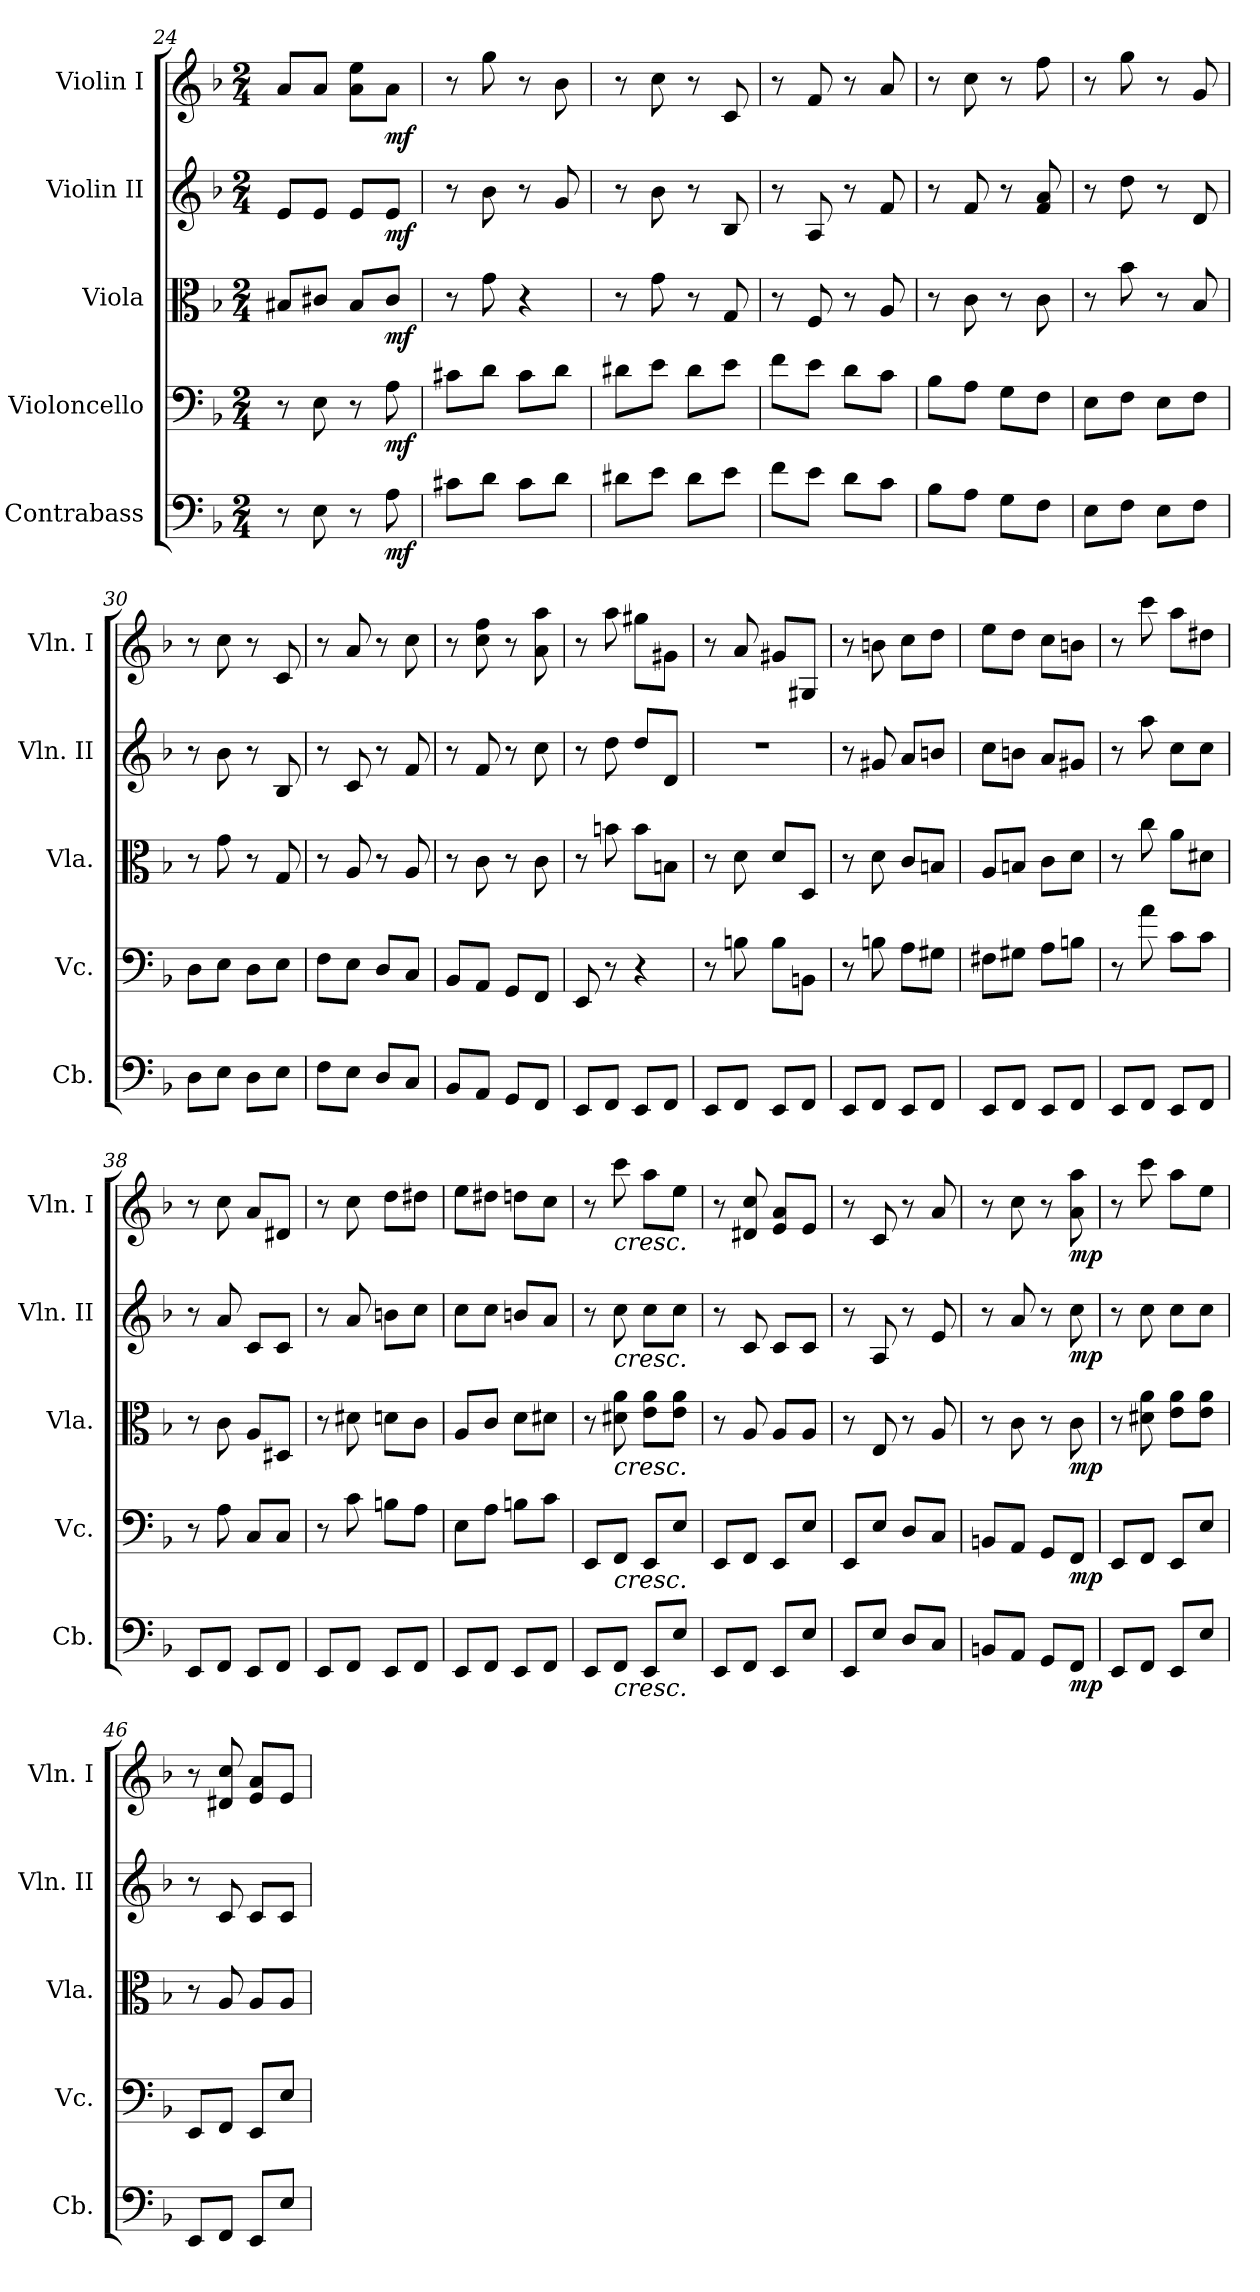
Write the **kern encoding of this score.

**kern	**dynam	**kern	**dynam	**kern	**dynam	**kern	**dynam	**kern	**dynam
*part5	*part5	*part4	*part4	*part3	*part3	*part2	*part2	*part1	*part1
*staff5	*staff5	*staff4	*staff4	*staff3	*staff3	*staff2	*staff2	*staff1	*staff1
*I"Contrabass	*	*I"Violoncello	*	*I"Viola	*	*I"Violin II	*	*I"Violin I	*
*I'Cb.	*	*I'Vc.	*	*I'Vla.	*	*I'Vln. II	*	*I'Vln. I	*
*clefF4	*	*clefF4	*	*clefC3	*	*clefG2	*	*clefG2	*
*ITrd7c12	*	*	*	*	*	*	*	*	*
*k[b-]	*	*k[b-]	*	*k[b-]	*	*k[b-]	*	*k[b-]	*
*M2/4	*	*M2/4	*	*M2/4	*	*M2/4	*	*M2/4	*
=24	=24	=24	=24	=24	=24	=24	=24	=24	=24
8r	.	8r	.	8B#X/L	.	8e/L	.	8a/L	.
8EE\	.	8E\	.	8c#X/J	.	8e/J	.	8a/J	.
8r	.	8r	.	8B#/L	.	8e/L	.	8a\ 8ee\L	.
!	!LO:DY:b	!	!LO:DY:b	!	!LO:DY:b	!	!LO:DY:b	!	!LO:DY:b
8AA\	mf	8A\	mf	8c#/J	mf	8e/J	mf	8a\J	mf
=25	=25	=25	=25	=25	=25	=25	=25	=25	=25
8C#X\L	.	8c#X\L	.	8r	.	8r	.	8r	.
8D\J	.	8d\J	.	8g\	.	8b-\	.	8gg\	.
8C#\L	.	8c#\L	.	4r	.	8r	.	8r	.
8D\J	.	8d\J	.	.	.	8g/	.	8b-\	.
!!LO:LB:g=z
=26	=26	=26	=26	=26	=26	=26	=26	=26	=26
8D#X\L	.	8d#X\L	.	8r	.	8r	.	8r	.
8E\J	.	8e\J	.	8g\	.	8b-\	.	8cc\	.
8D#\L	.	8d#\L	.	8r	.	8r	.	8r	.
8E\J	.	8e\J	.	8G/	.	8B-/	.	8c/	.
=27	=27	=27	=27	=27	=27	=27	=27	=27	=27
8F\L	.	8f\L	.	8r	.	8r	.	8r	.
8E\J	.	8e\J	.	8F/	.	8A/	.	8f/	.
8D\L	.	8d\L	.	8r	.	8r	.	8r	.
8C\J	.	8c\J	.	8A/	.	8f/	.	8a/	.
=28	=28	=28	=28	=28	=28	=28	=28	=28	=28
8BB-\L	.	8B-\L	.	8r	.	8r	.	8r	.
8AA\J	.	8A\J	.	8c\	.	8f/	.	8cc\	.
8GG\L	.	8G\L	.	8r	.	8r	.	8r	.
8FF\J	.	8F\J	.	8c\	.	8f/ 8a/	.	8ff\	.
=29	=29	=29	=29	=29	=29	=29	=29	=29	=29
8EE\L	.	8E\L	.	8r	.	8r	.	8r	.
8FF\J	.	8F\J	.	8b-\	.	8dd\	.	8gg\	.
8EE\L	.	8E\L	.	8r	.	8r	.	8r	.
8FF\J	.	8F\J	.	8B-/	.	8d/	.	8g/	.
=30	=30	=30	=30	=30	=30	=30	=30	=30	=30
8DD\L	.	8D\L	.	8r	.	8r	.	8r	.
8EE\J	.	8E\J	.	8g\	.	8b-\	.	8cc\	.
8DD\L	.	8D\L	.	8r	.	8r	.	8r	.
8EE\J	.	8E\J	.	8G/	.	8B-/	.	8c/	.
=31	=31	=31	=31	=31	=31	=31	=31	=31	=31
8FF\L	.	8F\L	.	8r	.	8r	.	8r	.
8EE\J	.	8E\J	.	8A/	.	8c/	.	8a/	.
8DD/L	.	8D/L	.	8r	.	8r	.	8r	.
8CC/J	.	8C/J	.	8A/	.	8f/	.	8cc\	.
=32	=32	=32	=32	=32	=32	=32	=32	=32	=32
8BBB-/L	.	8BB-/L	.	8r	.	8r	.	8r	.
8AAA/J	.	8AA/J	.	8c\	.	8f/	.	8cc\ 8ff\	.
8GGG/L	.	8GG/L	.	8r	.	8r	.	8r	.
8FFF/J	.	8FF/J	.	8c\	.	8cc\	.	8a\ 8aa\	.
=33	=33	=33	=33	=33	=33	=33	=33	=33	=33
8EEE/L	.	8EE/	.	8r	.	8r	.	8r	.
8FFF/J	.	8r	.	8bn\	.	8dd\	.	8aa\	.
8EEE/L	.	4r	.	8b\L	.	8dd/L	.	8gg#X\L	.
8FFF/J	.	.	.	8Bn\J	.	8d/J	.	8g#X\J	.
!!LO:PB:g=z
=34	=34	=34	=34	=34	=34	=34	=34	=34	=34
8EEE/L	.	8r	.	8r	.	2r	.	8r	.
8FFF/J	.	8Bn\	.	8d\	.	.	.	8a/	.
8EEE/L	.	8B\L	.	8d/L	.	.	.	8g#X/L	.
8FFF/J	.	8BBn\J	.	8D/J	.	.	.	8G#X/J	.
=35	=35	=35	=35	=35	=35	=35	=35	=35	=35
8EEE/L	.	8r	.	8r	.	8r	.	8r	.
8FFF/J	.	8Bn\	.	8d\	.	8g#X/	.	8bn\	.
8EEE/L	.	8A\L	.	8c/L	.	8a/L	.	8cc\L	.
8FFF/J	.	8G#X\J	.	8Bn/J	.	8bn/J	.	8dd\J	.
=36	=36	=36	=36	=36	=36	=36	=36	=36	=36
8EEE/L	.	8F#X\L	.	8A/L	.	8cc\L	.	8ee\L	.
8FFF/J	.	8G#X\J	.	8Bn/J	.	8bn\J	.	8dd\J	.
8EEE/L	.	8A\L	.	8c\L	.	8a/L	.	8cc\L	.
8FFF/J	.	8Bn\J	.	8d\J	.	8g#X/J	.	8bn\J	.
=37	=37	=37	=37	=37	=37	=37	=37	=37	=37
8EEE/L	.	8r	.	8r	.	8r	.	8r	.
8FFF/J	.	8a\	.	8cc\	.	8aa\	.	8ccc\	.
8EEE/L	.	8c\L	.	8a\L	.	8cc\L	.	8aa\L	.
8FFF/J	.	8c\J	.	8d#X\J	.	8cc\J	.	8dd#X\J	.
=38	=38	=38	=38	=38	=38	=38	=38	=38	=38
8EEE/L	.	8r	.	8r	.	8r	.	8r	.
8FFF/J	.	8A\	.	8c\	.	8a/	.	8cc\	.
8EEE/L	.	8C/L	.	8A/L	.	8c/L	.	8a/L	.
8FFF/J	.	8C/J	.	8D#X/J	.	8c/J	.	8d#X/J	.
=39	=39	=39	=39	=39	=39	=39	=39	=39	=39
8EEE/L	.	8r	.	8r	.	8r	.	8r	.
8FFF/J	.	8c\	.	8d#X\	.	8a/	.	8cc\	.
8EEE/L	.	8Bn\L	.	8dn\L	.	8bn\L	.	8dd\L	.
8FFF/J	.	8A\J	.	8c\J	.	8cc\J	.	8dd#X\J	.
=40	=40	=40	=40	=40	=40	=40	=40	=40	=40
8EEE/L	.	8E\L	.	8A/L	.	8cc\L	.	8ee\L	.
8FFF/J	.	8A\J	.	8c/J	.	8cc\J	.	8dd#X\J	.
8EEE/L	.	8Bn\L	.	8d\L	.	8bn/L	.	8ddn\L	.
8FFF/J	.	8c\J	.	8d#X\J	.	8a/J	.	8cc\J	.
!!LO:LB:g=z
=41	=41	=41	=41	=41	=41	=41	=41	=41	=41
8EEE/L	.	8EE/L	.	8r	.	8r	.	8r	.
!	!	!	!	!	!	!	!	!LO:TX:b:i:t=cresc.	!
!	!	!	!	!	!	!LO:TX:b:i:t=cresc.	!	!	!
!	!	!	!	!LO:TX:b:i:t=cresc.	!	!	!	!	!
!	!	!LO:TX:b:i:t=cresc.	!	!	!	!	!	!	!
!LO:TX:b:i:t=cresc.	!	!	!	!	!	!	!	!	!
8FFF/J	.	8FF/J	.	8d#X\ 8a\	.	8cc\	.	8ccc\	.
8EEE/L	.	8EE/L	.	8e\ 8a\L	.	8cc\L	.	8aa\L	.
8EE/J	.	8E/J	.	8e\ 8a\J	.	8cc\J	.	8ee\J	.
=42	=42	=42	=42	=42	=42	=42	=42	=42	=42
8EEE/L	.	8EE/L	.	8r	.	8r	.	8r	.
8FFF/J	.	8FF/J	.	8A/	.	8c/	.	8d#X/ 8cc/	.
8EEE/L	.	8EE/L	.	8A/L	.	8c/L	.	8e/ 8a/L	.
8EE/J	.	8E/J	.	8A/J	.	8c/J	.	8e/J	.
=43	=43	=43	=43	=43	=43	=43	=43	=43	=43
8EEE/L	.	8EE/L	.	8r	.	8r	.	8r	.
8EE/J	.	8E/J	.	8E/	.	8A/	.	8c/	.
8DD/L	.	8D/L	.	8r	.	8r	.	8r	.
8CC/J	.	8C/J	.	8A/	.	8e/	.	8a/	.
=44	=44	=44	=44	=44	=44	=44	=44	=44	=44
8BBBn/L	.	8BBn/L	.	8r	.	8r	.	8r	.
8AAA/J	.	8AA/J	.	8c\	.	8a/	.	8cc\	.
8GGG/L	.	8GG/L	.	8r	.	8r	.	8r	.
!	!LO:DY:b	!	!LO:DY:b	!	!LO:DY:b	!	!LO:DY:b	!	!LO:DY:b
8FFF/J	mp	8FF/J	mp	8c\	mp	8cc\	mp	8a\ 8aa\	mp
=45	=45	=45	=45	=45	=45	=45	=45	=45	=45
8EEE/L	.	8EE/L	.	8r	.	8r	.	8r	.
8FFF/J	.	8FF/J	.	8d#X\ 8a\	.	8cc\	.	8ccc\	.
8EEE/L	.	8EE/L	.	8e\ 8a\L	.	8cc\L	.	8aa\L	.
8EE/J	.	8E/J	.	8e\ 8a\J	.	8cc\J	.	8ee\J	.
=46	=46	=46	=46	=46	=46	=46	=46	=46	=46
8EEE/L	.	8EE/L	.	8r	.	8r	.	8r	.
8FFF/J	.	8FF/J	.	8A/	.	8c/	.	8d#X/ 8cc/	.
8EEE/L	.	8EE/L	.	8A/L	.	8c/L	.	8e/ 8a/L	.
8EE/J	.	8E/J	.	8A/J	.	8c/J	.	8e/J	.
=	=	=	=	=	=	=	=	=	=
*-	*-	*-	*-	*-	*-	*-	*-	*-	*-
